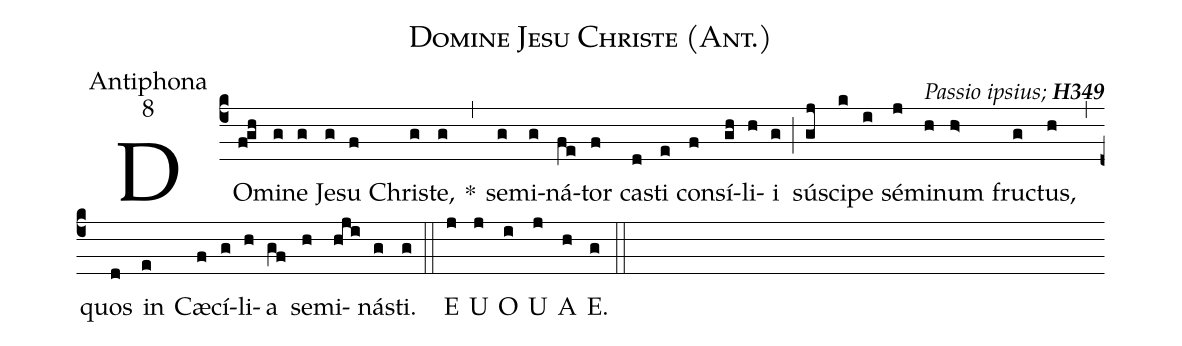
name:Domine Jesu Christe (Ant.);
office-part:Antiphona;
mode:8;
commentary:{\itshape\mdseries Passio ipsius;\/} {\bfseries H349};
%%
(c4) DO(f!gh)mi(g)ne(g) Je(g)su(f) Chris(g)te,(g) *(,) se(g)mi(g)ná(fe)tor(f) ca(d)sti(e) con(f)sí(gh)li(h)i(g) (;) sú(gj)sci(k)pe(i) sé(j)mi(h)num(h>) fruc(g)tus,(h) (,) quos(d) in(e) Cæ(f)cí(g)li(h)a(gf) se(h)mi(hji)ná(g)sti.(g) (::) E(j) U(j) O(i) U(j) A(h) E.(g) (::)
